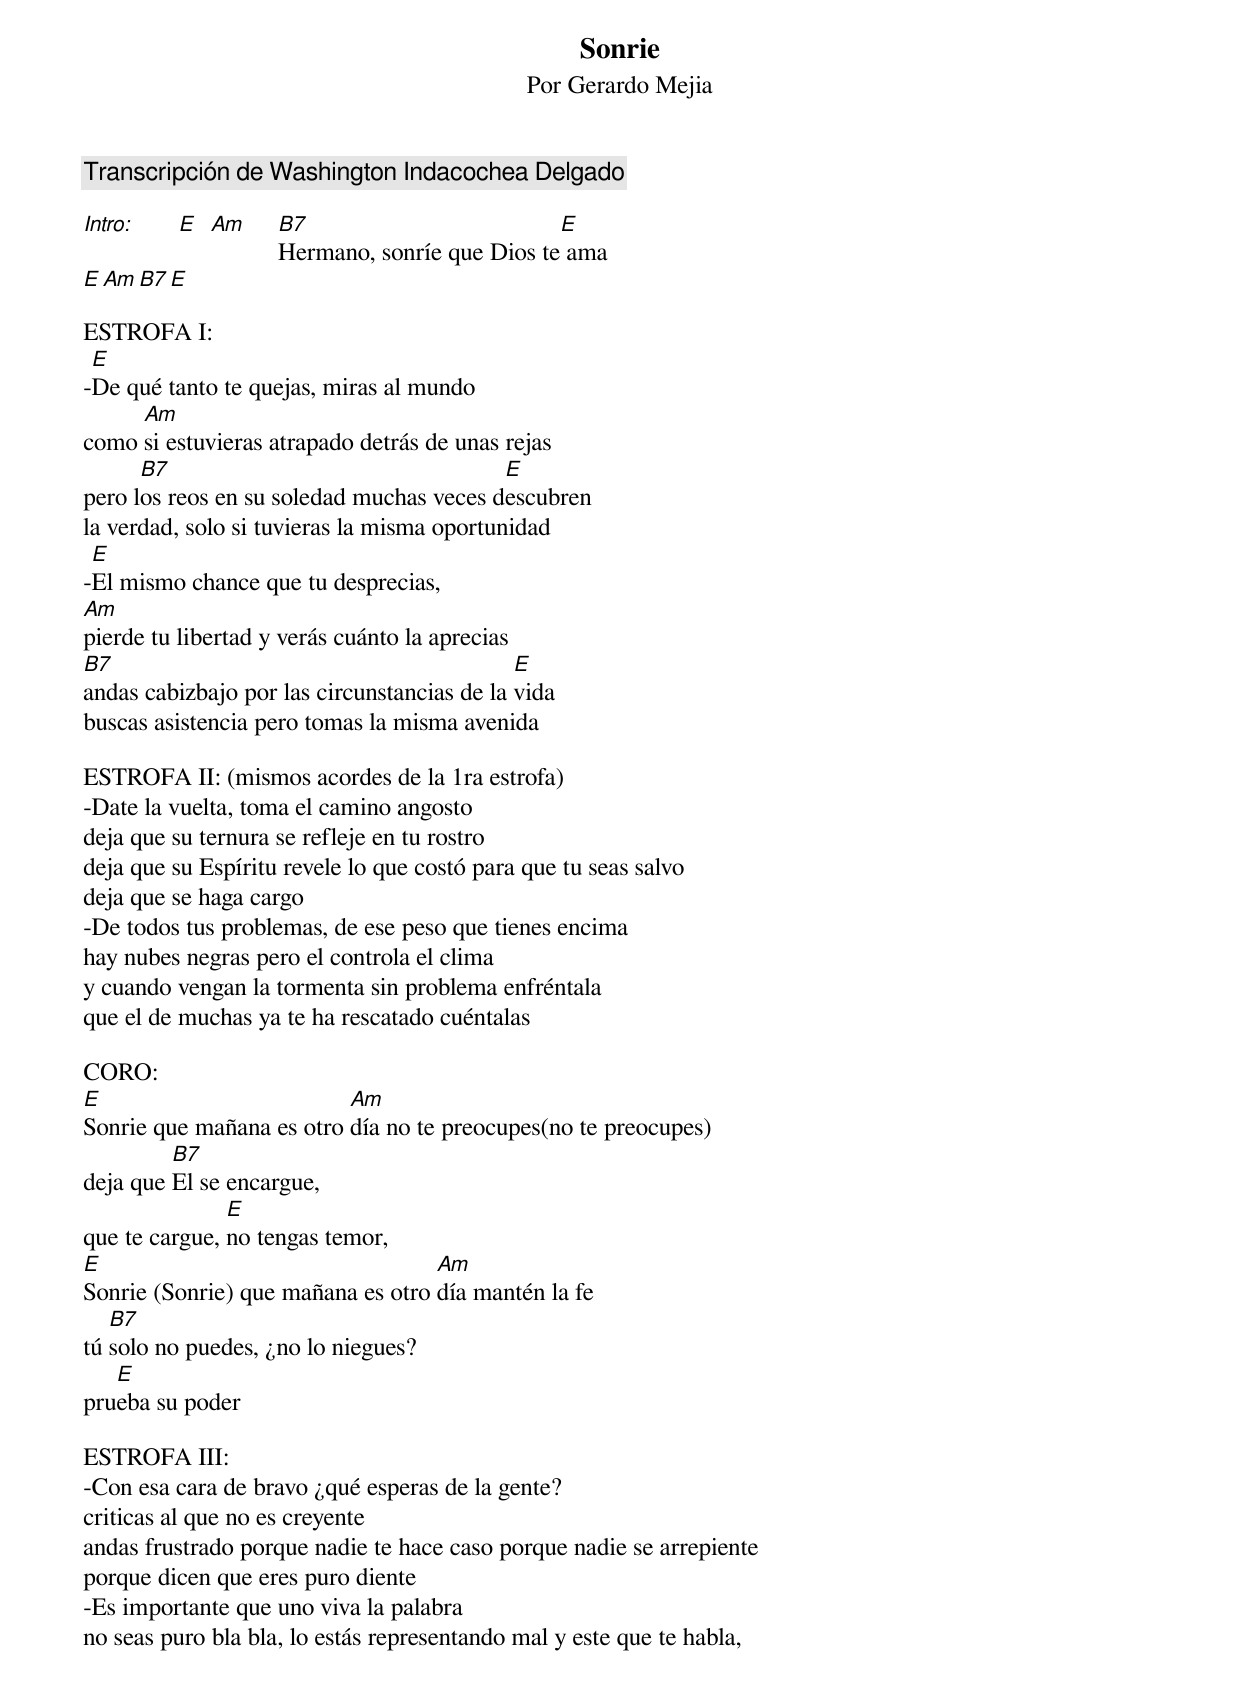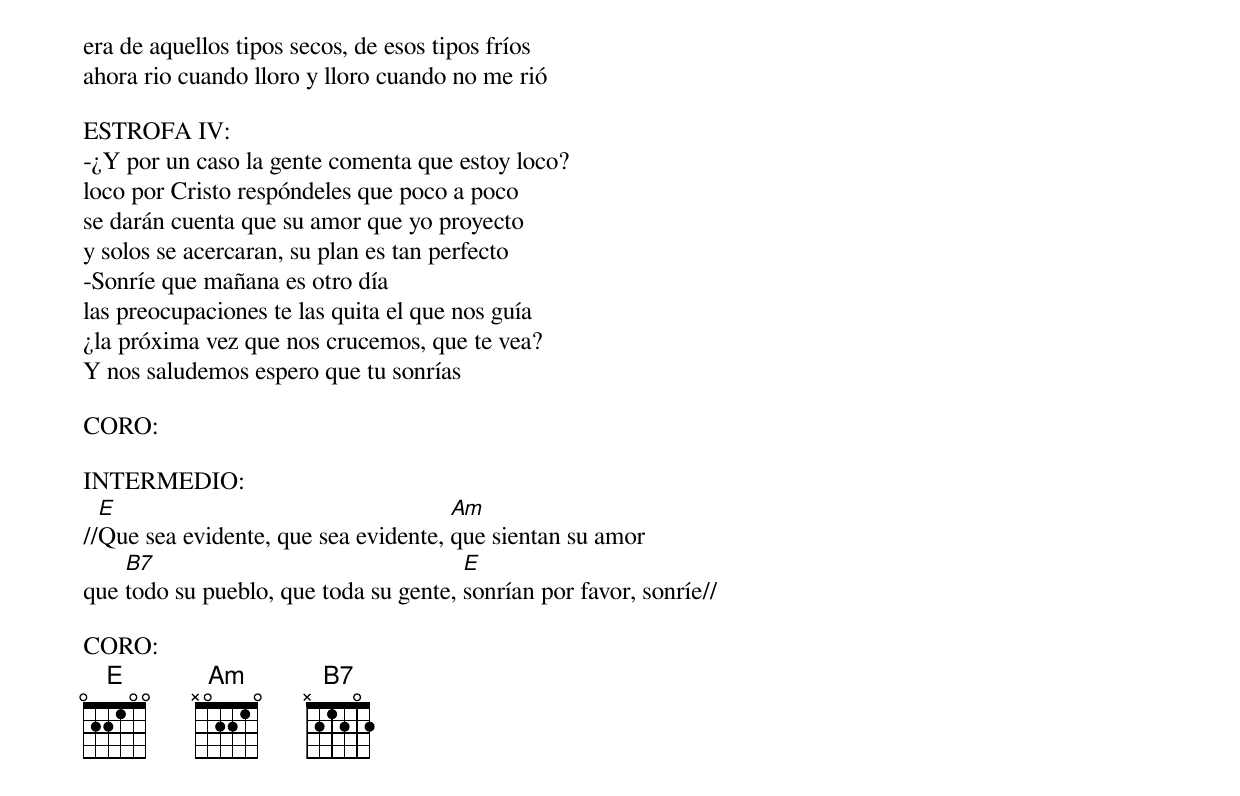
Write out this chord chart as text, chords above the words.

Sonrie
Por Gerardo Mejia
Transcripción de Washington Indacochea Delgado

Intro: E Am   B7                         E
              Hermano, sonríe que Dios te ama
E Am  B7  E

ESTROFA I:
 E
-De qué tanto te quejas, miras al mundo
     Am
como si estuvieras atrapado detrás de unas rejas
      B7                                  E
pero los reos en su soledad muchas veces descubren
la verdad, solo si tuvieras la misma oportunidad
 E
-El mismo chance que tu desprecias,
Am
pierde tu libertad y verás cuánto la aprecias
B7                                           E
andas cabizbajo por las circunstancias de la vida
buscas asistencia pero tomas la misma avenida

ESTROFA II: (mismos acordes de la 1ra estrofa)
-Date la vuelta, toma el camino angosto
deja que su ternura se refleje en tu rostro
deja que su Espíritu revele lo que costó para que tu seas salvo
deja que se haga cargo
-De todos tus problemas, de ese peso que tienes encima
hay nubes negras pero el controla el clima
y cuando vengan la tormenta sin problema enfréntala
que el de muchas ya te ha rescatado cuéntalas

CORO:
E                         Am
Sonrie que mañana es otro día no te preocupes(no te preocupes)
         B7
deja que El se encargue,
               E
que te cargue, no tengas temor,
E                                  Am
Sonrie (Sonrie) que mañana es otro día mantén la fe
   B7
tú solo no puedes, ¿no lo niegues?
   E
prueba su poder

ESTROFA III:
-Con esa cara de bravo ¿qué esperas de la gente?
criticas al que no es creyente
andas frustrado porque nadie te hace caso porque nadie se arrepiente
porque dicen que eres puro diente
-Es importante que uno viva la palabra
no seas puro bla bla, lo estás representando mal y este que te habla,
era de aquellos tipos secos, de esos tipos fríos
ahora rio cuando lloro y lloro cuando no me rió

ESTROFA IV:
-¿Y por un caso la gente comenta que estoy loco?
loco por Cristo respóndeles que poco a poco
se darán cuenta que su amor que yo proyecto
y solos se acercaran, su plan es tan perfecto
-Sonríe que mañana es otro día
las preocupaciones te las quita el que nos guía
¿la próxima vez que nos crucemos, que te vea?
Y nos saludemos espero que tu sonrías

CORO:

INTERMEDIO:
  E                                   Am
//Que sea evidente, que sea evidente, que sientan su amor
    B7                                 E
que todo su pueblo, que toda su gente, sonrían por favor, sonríe//

CORO:
